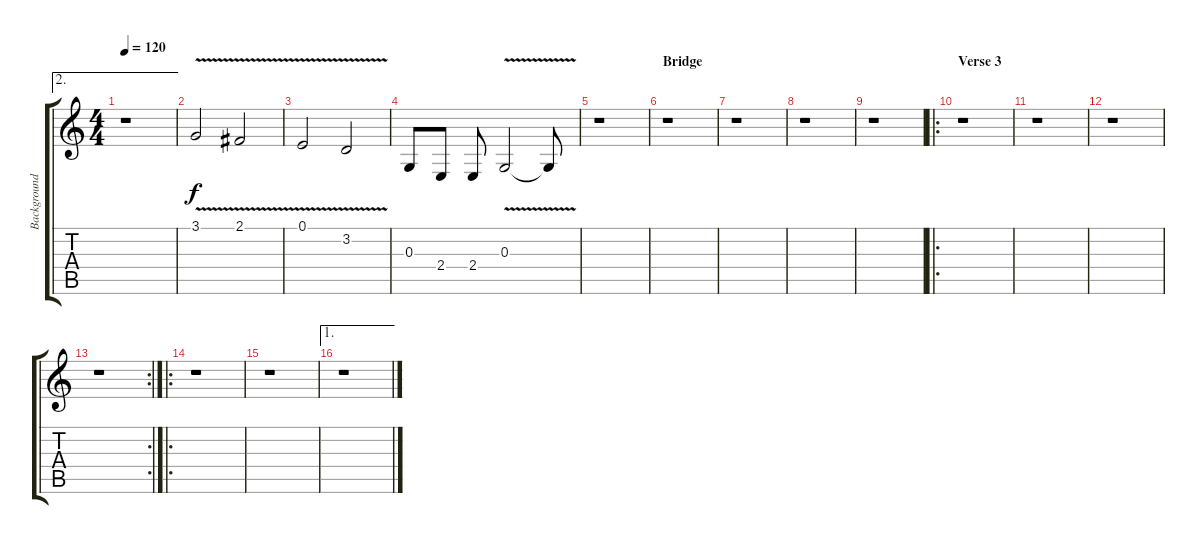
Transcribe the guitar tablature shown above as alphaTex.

\track ("Background Voice" "Background") {instrument baritonesax}
\staff {score tabs}
\tuning (E4 B3 G3 D3 A2 E2) {hide}
\ae 2
\ts (4 4)
\tempo 120
\clef g2
\ks c
r.1{dy f} |
3.1{v}.2 2.1{v}.2 |
0.1{v}.2 3.2{v}.2 |
0.3.8 2.4.8 2.4.8 0.3{v}.2 0.3{t}.8 |
r.1 |
\section ("" "Bridge")
r.1 |
r.1 |
r.1 |
r.1 |
\ro
\section ("" "Verse 3")
r.1 |
r.1 |
r.1 |
\rc 2
r.1 |
\ro
r.1 |
r.1 |
\ae 1
r.1
